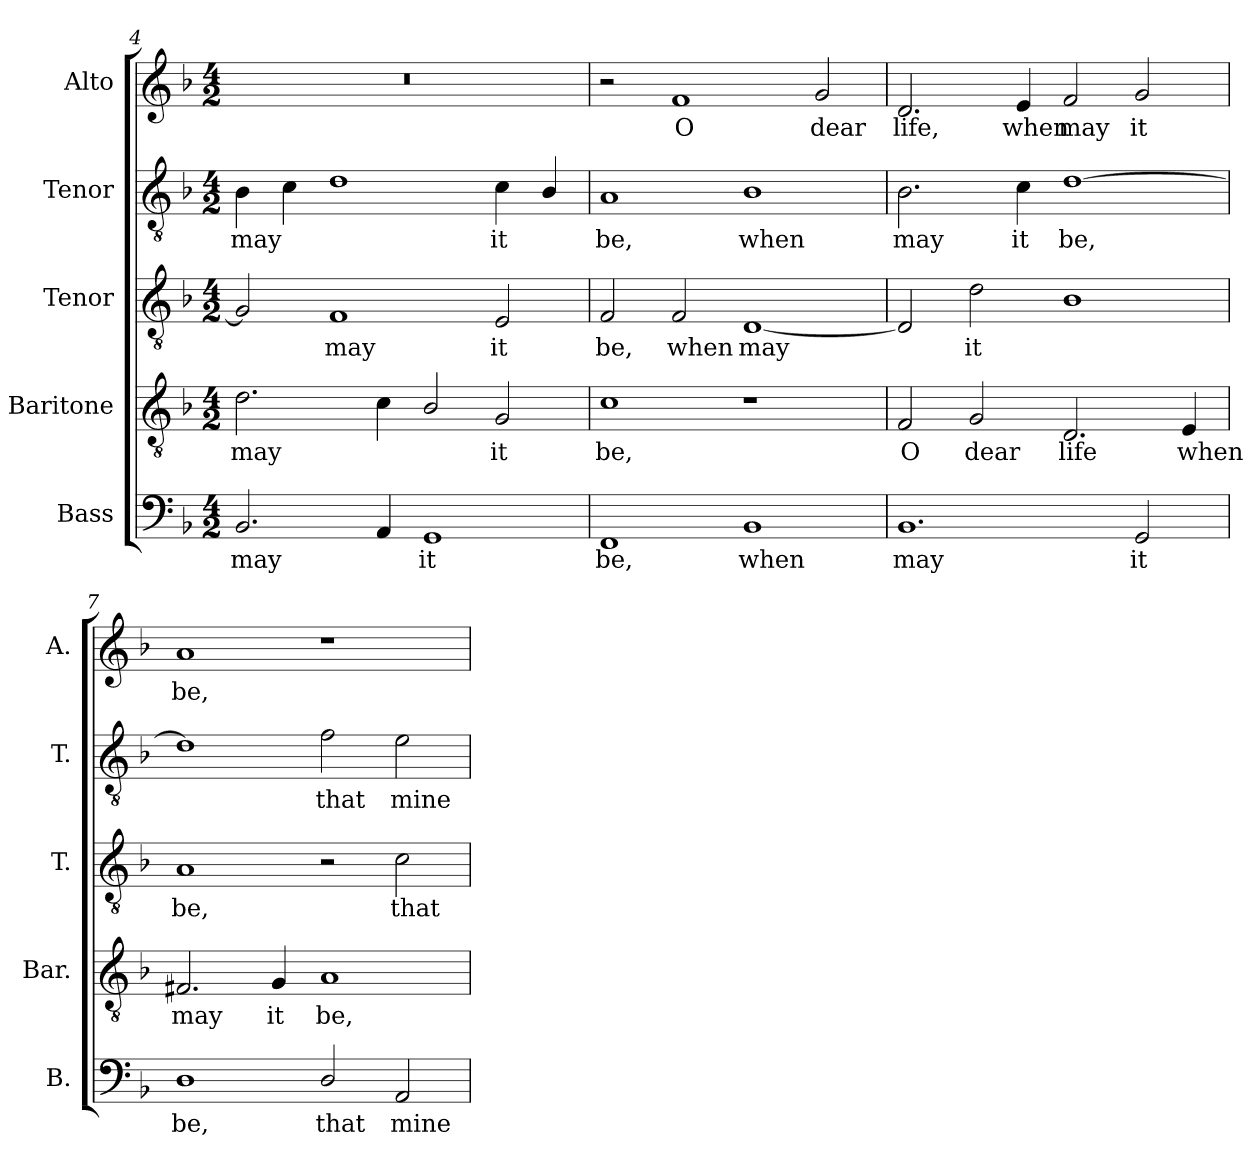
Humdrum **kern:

**kern	**text	**kern	**text	**kern	**text	**kern	**text	**kern	**text
*part5	*part5	*part4	*part4	*part3	*part3	*part2	*part2	*part1	*part1
*staff5	*staff5	*staff4	*staff4	*staff3	*staff3	*staff2	*staff2	*staff1	*staff1
*I"Bass	*	*I"Baritone	*	*I"Tenor	*	*I"Tenor	*	*I"Alto	*
*I'B.	*	*I'Bar.	*	*I'T.	*	*I'T.	*	*I'A.	*
!!LO:LB:g=z
*clefF4	*	*clefGv2	*	*clefGv2	*	*clefGv2	*	*clefG2	*
*	*	*ITrd7c12	*	*ITrd7c12	*	*ITrd7c12	*	*	*
*k[b-]	*	*k[b-]	*	*k[b-]	*	*k[b-]	*	*k[b-]	*
*F:	*	*F:	*	*F:	*	*F:	*	*F:	*
*M4/2	*	*M4/2	*	*M4/2	*	*M4/2	*	*M4/2	*
=4	=4	=4	=4	=4	=4	=4	=4	=4	=4
!	!LO:LY:b:color=#000000	!	!	!	!	!	!	!	!
!	!	!	!LO:LY:b:color=#000000	!	!	!	!	!	!
!	!	!	!	!	!	!	!LO:LY:b:color=#000000	!LO:N:vis=1	!
2.BB-i/	may	2.Di\	may	2GGi/]	.	4BB-i\	may	0r	.
.	.	.	.	.	.	4Ci\	.	.	.
!	!	!	!	!	!LO:LY:b:color=#000000	!	!	!	!
.	.	.	.	1FFi	may	1Di	.	.	.
4AAi/	.	4Ci\	.	.	.	.	.	.	.
!	!LO:LY:b:color=#000000	!	!	!	!	!	!	!	!
1GGi	it	2BB-i/	.	.	.	.	.	.	.
!	!	!	!LO:LY:b:color=#000000	!	!	!	!	!	!
!	!	!	!	!	!LO:LY:b:color=#000000	!	!	!	!
!	!	!	!	!	!	!	!LO:LY:b:color=#000000	!	!
.	.	2GGi/	it	2EEi/	it	4Ci\	it	.	.
.	.	.	.	.	.	4BB-i/	.	.	.
=5	=5	=5	=5	=5	=5	=5	=5	=5	=5
!	!LO:LY:b:color=#000000	!	!	!	!	!	!	!	!
!	!	!	!LO:LY:b:color=#000000	!	!	!	!	!	!
!	!	!	!	!	!LO:LY:b:color=#000000	!	!	!	!
!	!	!	!	!	!	!	!LO:LY:b:color=#000000	!	!
1FFi	be,	1Ci	be,	2FFi/	be,	1AAi	be,	2r	.
!	!	!	!	!	!LO:LY:b:color=#000000	!	!	!	!
!	!	!	!	!	!	!	!	!	!LO:LY:b:color=#000000
.	.	.	.	2FFi/	when	.	.	1fi	O
!	!LO:LY:b:color=#000000	!	!	!	!	!	!	!	!
!	!	!	!	!	!LO:LY:b:color=#000000	!	!	!	!
!	!	!	!	!	!	!	!LO:LY:b:color=#000000	!	!
1BB-i	when	1r	.	[1DDi	may	1BB-i	when	.	.
!	!	!	!	!	!	!	!	!	!LO:LY:b:color=#000000
.	.	.	.	.	.	.	.	2gi/	dear
=6	=6	=6	=6	=6	=6	=6	=6	=6	=6
!	!LO:LY:b:color=#000000	!	!	!	!	!	!	!	!
!	!	!	!LO:LY:b:color=#000000	!	!	!	!	!	!
!	!	!	!	!	!	!	!LO:LY:b:color=#000000	!	!
!	!	!	!	!	!	!	!	!	!LO:LY:b:color=#000000
1.BB-i	may	2FFi/	O	2DDi/]	.	2.BB-i\	may	2.di/	life,
!	!	!	!LO:LY:b:color=#000000	!	!	!	!	!	!
!	!	!	!	!	!LO:LY:b:color=#000000	!	!	!	!
.	.	2GGi/	dear	2Di\	it	.	.	.	.
!	!	!	!	!	!	!	!LO:LY:b:color=#000000	!	!
!	!	!	!	!	!	!	!	!	!LO:LY:b:color=#000000
.	.	.	.	.	.	4Ci\	it	4ei/	when
!	!	!	!LO:LY:b:color=#000000	!	!	!	!	!	!
!	!	!	!	!	!	!	!LO:LY:b:color=#000000	!	!
!	!	!	!	!	!	!	!	!	!LO:LY:b:color=#000000
.	.	2.DDi/	life	1BB-i	.	[1Di	be,	2fi/	may
!	!LO:LY:b:color=#000000	!	!	!	!	!	!	!	!
!	!	!	!	!	!	!	!	!	!LO:LY:b:color=#000000
2GGi/	it	.	.	.	.	.	.	2gi/	it
!	!	!	!LO:LY:b:color=#000000	!	!	!	!	!	!
.	.	4EEi/	when	.	.	.	.	.	.
=7	=7	=7	=7	=7	=7	=7	=7	=7	=7
!	!LO:LY:b:color=#000000	!	!	!	!	!	!	!	!
!	!	!	!LO:LY:b:color=#000000	!	!	!	!	!	!
!	!	!	!	!	!LO:LY:b:color=#000000	!	!	!	!
!	!	!	!	!	!	!	!	!	!LO:LY:b:color=#000000
1Di	be,	2.FF#Xi/	may	1AAi	be,	1Di]	.	1ai	be,
!	!	!	!LO:LY:b:color=#000000	!	!	!	!	!	!
.	.	4GGi/	it	.	.	.	.	.	.
!	!LO:LY:b:color=#000000	!	!	!	!	!	!	!	!
!	!	!	!LO:LY:b:color=#000000	!	!	!	!	!	!
!	!	!	!	!	!	!	!LO:LY:b:color=#000000	!	!
2Di/	that	1AAi	be,	2r	.	2Fi\	that	1r	.
!	!LO:LY:b:color=#000000	!	!	!	!	!	!	!	!
!	!	!	!	!	!LO:LY:b:color=#000000	!	!	!	!
!	!	!	!	!	!	!	!LO:LY:b:color=#000000	!	!
2AAi/	mine	.	.	2Ci\	that	2Ei\	mine	.	.
=	=	=	=	=	=	=	=	=	=
*-	*-	*-	*-	*-	*-	*-	*-	*-	*-
